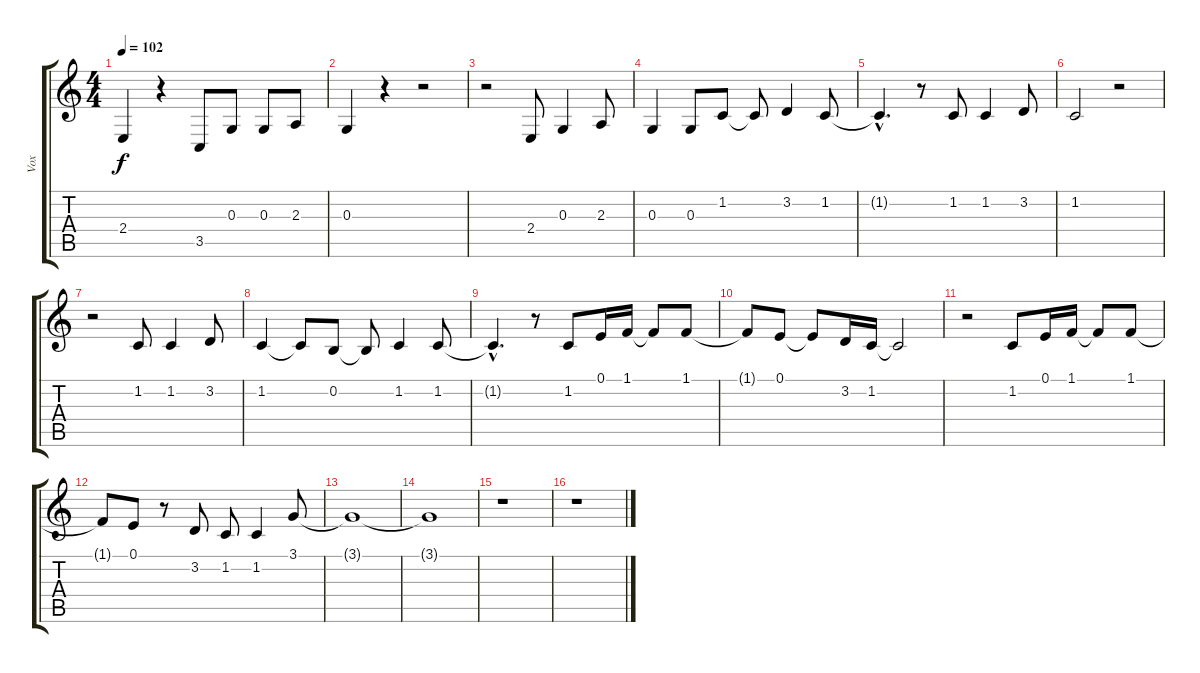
\track ("Vox" "Vox") {instrument synthvoice}
\staff {score tabs}
\tuning (E4 B3 G3 D3 A2 E2) {hide}
\ts (4 4)
\tempo 102
\clef g2
\ks c
2.4{t}.4{dy f} r.4 3.5.8 0.3.8 0.3.8 2.3.8 |
0.3.4 r.4 r.2 |
r.2 2.4.8 0.3.4 2.3.8 |
0.3.4 0.3.8 1.2.8 1.2{t}.8 3.2.4 1.2.8 |
1.2{hac t}.4{d} r.8 1.2.8 1.2.4 3.2.8 |
1.2.2 r.2 |
r.2 1.2.8 1.2.4 3.2.8 |
1.2.4 1.2{t}.8 0.2.8 0.2{t}.8 1.2.4 1.2.8 |
1.2{hac t}.4{d} r.8 1.2.8 0.1.16 1.1.16 1.1{t}.8 1.1.8 |
1.1{t}.8 0.1.8 0.1{t}.8 3.2.16 1.2.16 1.2{t}.2 |
r.2 1.2.8 0.1.16 1.1.16 1.1{t}.8 1.1.8 |
1.1{t}.8 0.1.8 r.8 3.2.8 1.2.8 1.2.4 3.1.8 |
3.1{t}.1 |
3.1{t}.1 |
r.1 |
r.1
